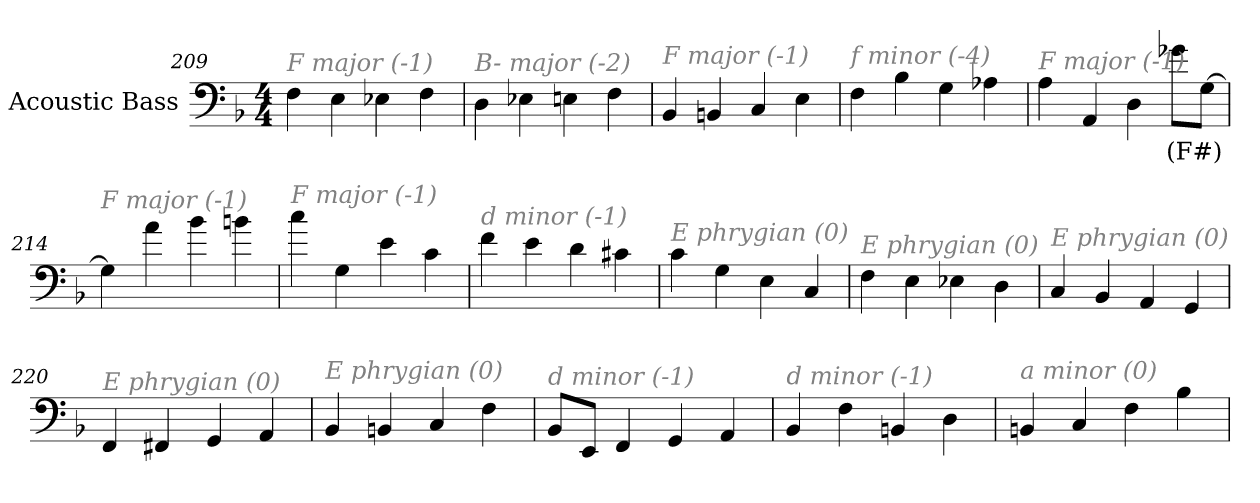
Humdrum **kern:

**kern	**text
*part1	*part1
*staff1	*staff1
*I"Acoustic Bass	*
*clefF4	*
*ITrd7c12	*
*k[b-]	*
*F:	*
*M4/4	*
=209	=209
!LO:TX:i:color=#808080:t=F major (-1)	!
4FF	.
4EE	.
4EE-X	.
4FF	.
=210	=210
!LO:TX:i:color=#808080:t=B- major (-2)	!
4DD	.
4EE-X	.
4EEn	.
4FF	.
=211	=211
!LO:TX:i:color=#808080:t=F major (-1)	!
4BBB-	.
4BBBn	.
4CC	.
4EE	.
=212	=212
!LO:TX:i:color=#808080:t=f minor (-4)	!
4FF	.
4BB-	.
4GG	.
4AA-X	.
=213	=213
!LO:TX:i:color=#808080:t=F major (-1)	!
4AA	.
4AAA	.
4DD	.
8G-XiL	(F#)
[8GGJ	.
=214	=214
!LO:TX:i:color=#808080:t=F major (-1)	!
4GG]	.
4A	.
4B-	.
4Bn	.
=215	=215
!LO:TX:i:color=#808080:t=F major (-1)	!
4c	.
4GG	.
4E	.
4C	.
=216	=216
!LO:TX:i:color=#808080:t=d minor (-1)	!
4F	.
4E	.
4D	.
4C#X	.
=217	=217
!LO:TX:i:color=#808080:t=E phrygian (0)	!
4C	.
4GG	.
4EE	.
4CC	.
=218	=218
!LO:TX:i:color=#808080:t=E phrygian (0)	!
4FF	.
4EE	.
4EE-X	.
4DD	.
=219	=219
!LO:TX:i:color=#808080:t=E phrygian (0)	!
4CC	.
4BBB-	.
4AAA	.
4GGG	.
=220	=220
!LO:TX:i:color=#808080:t=E phrygian (0)	!
4FFF	.
4FFF#X	.
4GGG	.
4AAA	.
=221	=221
!LO:TX:i:color=#808080:t=E phrygian (0)	!
4BBB-	.
4BBBn	.
4CC	.
4FF	.
=222	=222
!LO:TX:i:color=#808080:t=d minor (-1)	!
8BBB-L	.
8EEEJ	.
4FFF	.
4GGG	.
4AAA	.
=223	=223
!LO:TX:i:color=#808080:t=d minor (-1)	!
4BBB-	.
4FF	.
4BBBn	.
4DD	.
=224	=224
!LO:TX:i:color=#808080:t=a minor (0)	!
4BBBn	.
4CC	.
4FF	.
4BB-	.
=	=
*-	*-
